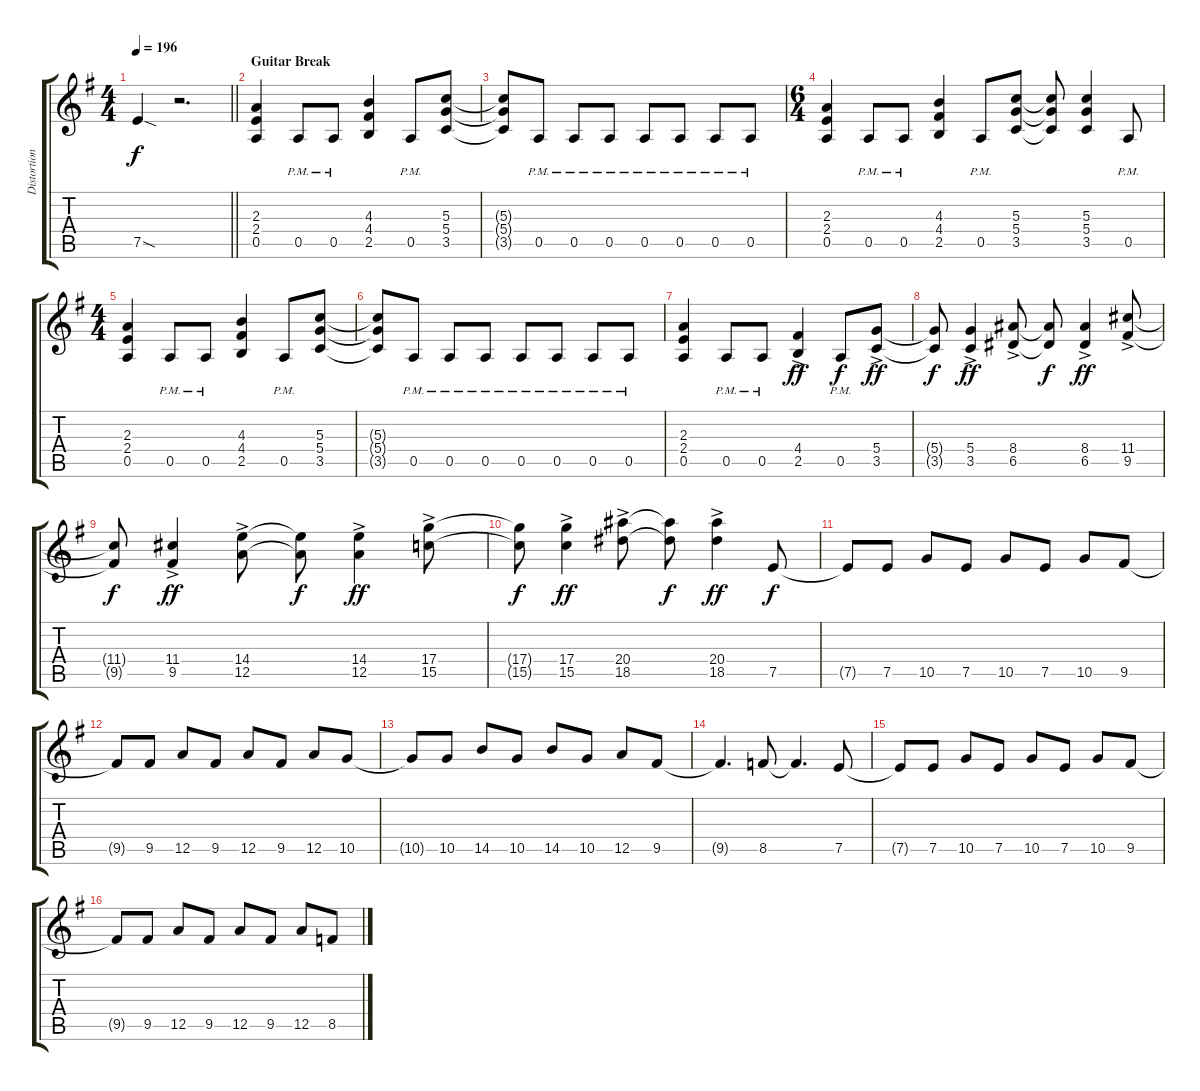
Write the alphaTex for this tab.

\track ("Distortion Gtr" "Distortion") {instrument distortionguitar}
\staff {score tabs}
\tuning (E4 B3 G3 D3 A2 E2) {hide}
\ts (4 4)
\tempo 196
\clef g2
\barLineRight lightlight
\ks g
7.5{sod t}.4{dy f} r.2{d} |
\section ("" "Guitar Break")
(2.3 2.4 0.5).4 0.5{pm}.8 0.5{pm}.8 (4.3 4.4 2.5).4 0.5{pm}.8 (5.3 5.4 3.5).8 |
(5.3{t} 5.4{t} 3.5{t}).8 0.5{pm}.8 0.5{pm}.8 0.5{pm}.8 0.5{pm}.8 0.5{pm}.8 0.5{pm}.8 0.5{pm}.8 |
\ts (6 4)
(2.3 2.4 0.5).4 0.5{pm}.8 0.5{pm}.8 (4.3 4.4 2.5).4 0.5{pm}.8 (5.3 5.4 3.5).8 (5.3{t} 5.4{t} 3.5{t}).8 (5.3 5.4 3.5).4 0.5{pm}.8 |
\ts (4 4)
(2.3 2.4 0.5).4 0.5{pm}.8 0.5{pm}.8 (4.3 4.4 2.5).4 0.5{pm}.8 (5.3 5.4 3.5).8 |
(5.3{t} 5.4{t} 3.5{t}).8 0.5{pm}.8 0.5{pm}.8 0.5{pm}.8 0.5{pm}.8 0.5{pm}.8 0.5{pm}.8 0.5{pm}.8 |
(2.3 2.4 0.5).4 0.5{pm}.8 0.5{pm}.8 (4.4{ac} 2.5{ac}).4{dy ff} 0.5{pm}.8{dy f} (5.4{ac} 3.5{ac}).8{dy ff} |
(5.4{t} 3.5{t}).8{dy f} (5.4{ac} 3.5{ac}).4{dy ff} (8.4{ac} 6.5{ac}).8 (8.4{t} 6.5{t}).8{dy f} (8.4{ac} 6.5{ac}).4{dy ff} (11.4{ac} 9.5{ac}).8 |
(11.4{t} 9.5{t}).8{dy f} (11.4{ac} 9.5{ac}).4{dy ff} (14.4{ac} 12.5{ac}).8 (14.4{t} 12.5{t}).8{dy f} (14.4{ac} 12.5{ac}).4{dy ff} (17.4{ac} 15.5{ac}).8 |
(17.4{t} 15.5{t}).8{dy f} (17.4{ac} 15.5{ac}).4{dy ff} (20.4{ac} 18.5{ac}).8 (20.4{t} 18.5{t}).8{dy f} (20.4{ac} 18.5{ac}).4{dy ff} 7.5.8{dy f} |
7.5{t}.8 7.5.8 10.5.8 7.5.8 10.5.8 7.5.8 10.5.8 9.5.8 |
9.5{t}.8 9.5.8 12.5.8 9.5.8 12.5.8 9.5.8 12.5.8 10.5.8 |
10.5{t}.8 10.5.8 14.5.8 10.5.8 14.5.8 10.5.8 12.5.8 9.5.8 |
9.5{t}.4{d} 8.5.8 8.5{t}.4{d} 7.5.8 |
7.5{t}.8 7.5.8 10.5.8 7.5.8 10.5.8 7.5.8 10.5.8 9.5.8 |
9.5{t}.8 9.5.8 12.5.8 9.5.8 12.5.8 9.5.8 12.5.8 8.5.8
